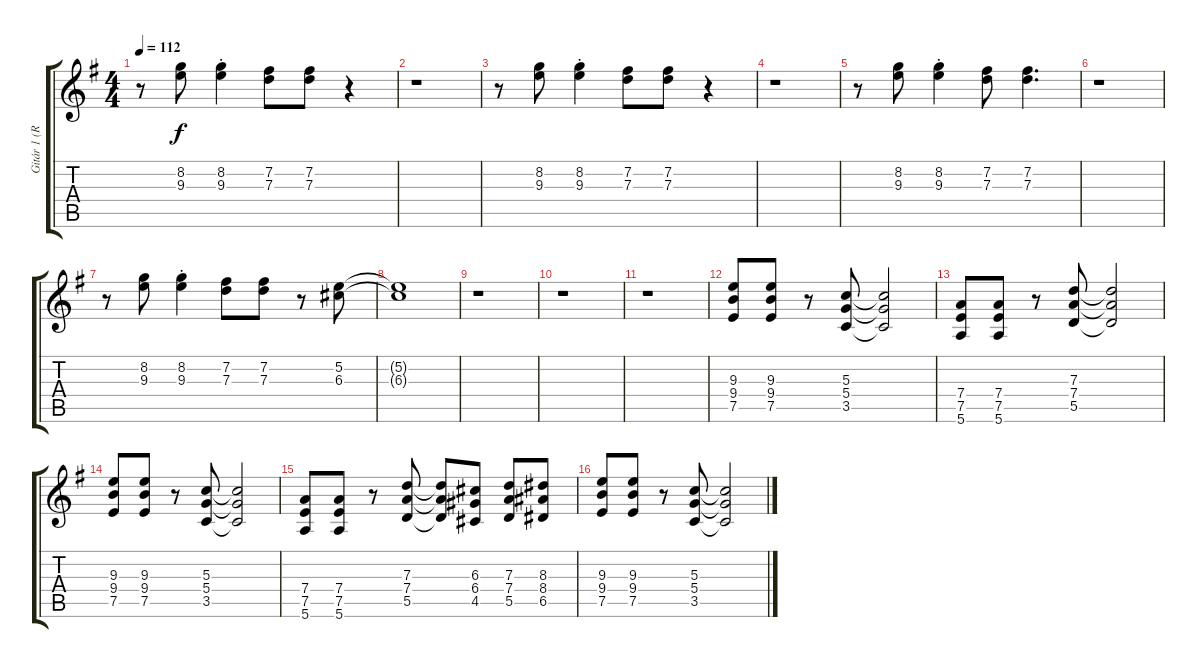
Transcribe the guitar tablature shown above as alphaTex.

\track ("Gitár 1 (Ritchie Blackmore)" "Gitár 1 (R") {instrument distortionguitar}
\staff {score tabs}
\tuning (E4 B3 G3 D3 A2 E2) {hide}
\ts (4 4)
\tempo 112
\clef g2
\ks g
r.8{dy f} (8.2 9.3).8 (8.2{st} 9.3{st}).4 (7.2 7.3).8 (7.2 7.3).8 r.4 |
r.1 |
r.8 (8.2 9.3).8 (8.2{st} 9.3{st}).4 (7.2 7.3).8 (7.2 7.3).8 r.4 |
r.1 |
r.8 (8.2 9.3).8 (8.2{st} 9.3{st}).4 (7.2 7.3).8 (7.2 7.3).4{d} |
r.1 |
r.8 (8.2 9.3).8 (8.2{st} 9.3{st}).4 (7.2 7.3).8 (7.2 7.3).8 r.8 (5.2 6.3).8 |
(5.2{t} 6.3{t}).1 |
r.1 |
r.1 |
r.1 |
(9.3 9.4 7.5).8 (9.3 9.4 7.5).8 r.8 (5.3 5.4 3.5).8 (5.3{t} 5.4{t} 3.5{t}).2 |
(7.4 7.5 5.6).8 (7.4 7.5 5.6).8 r.8 (7.3 7.4 5.5).8 (7.3{t} 7.4{t} 5.5{t}).2 |
(9.3 9.4 7.5).8 (9.3 9.4 7.5).8 r.8 (5.3 5.4 3.5).8 (5.3{t} 5.4{t} 3.5{t}).2 |
(7.4 7.5 5.6).8 (7.4 7.5 5.6).8 r.8 (7.3 7.4 5.5).8 (7.3{t} 7.4{t} 5.5{t}).8 (6.3 6.4 4.5).8 (7.3 7.4 5.5).8 (8.3 8.4 6.5).8 |
(9.3 9.4 7.5).8 (9.3 9.4 7.5).8 r.8 (5.3 5.4 3.5).8 (5.3{t} 5.4{t} 3.5{t}).2
